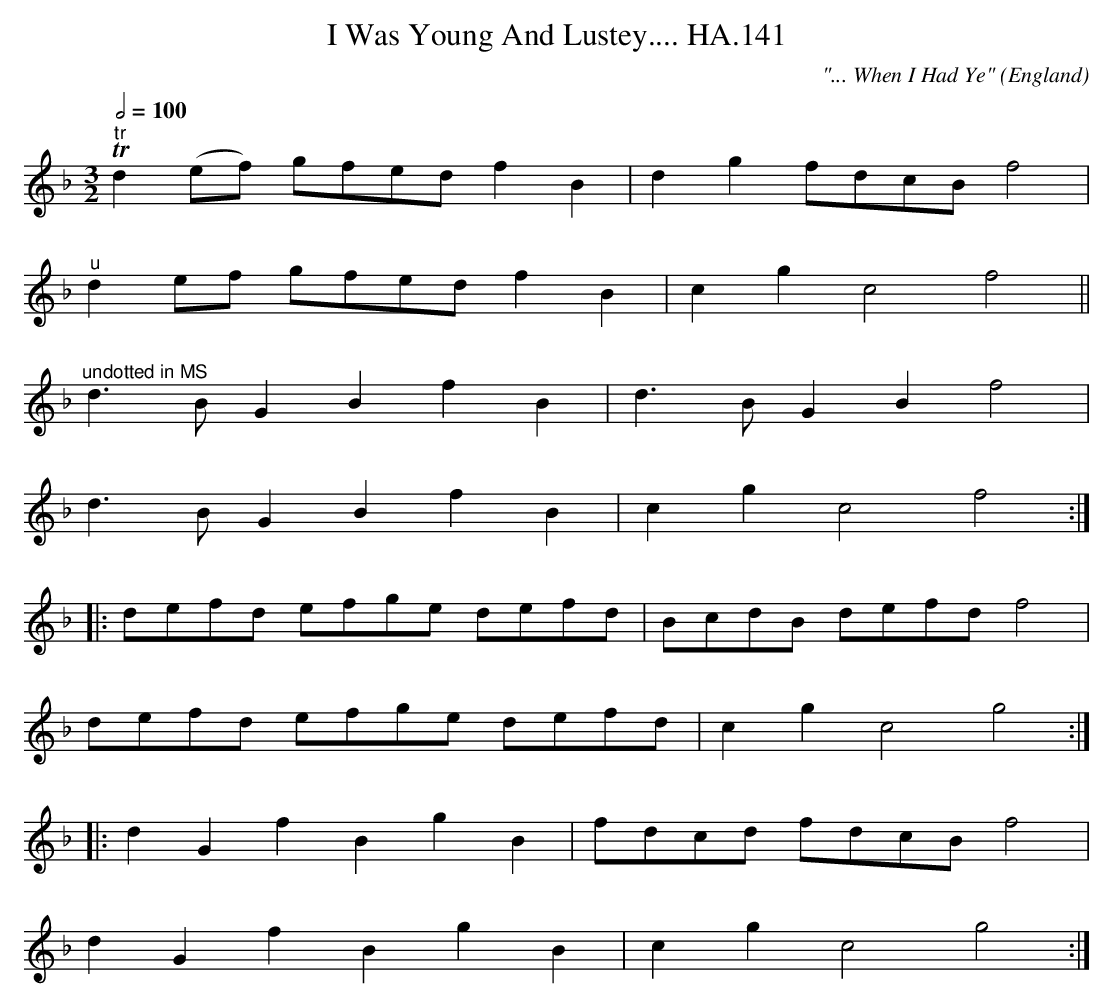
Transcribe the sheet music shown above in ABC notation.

X:1
T:I Was Young And Lustey.... HA.141
C:"... When I Had Ye"
L:1/8
M:3/2
O:England
Q:1/2=100
K:GDor
"^tr"Td2(ef) gfed f2B2|d2g2 fdcB f4|!
"^u"d2 ef gfed f2B2|c2g2c4f4||!
"^undotted in MS"d3BG2B2f2B2|d3BG2B2f4|!
d3BG2B2f2B2|c2g2c4f4:|!
|:defd efge defd|BcdB defd f4|!
defd efge defd|c2g2c4g4:|!
|:d2G2f2B2g2B2|fdcd fdcB f4|!
d2G2f2B2g2B2|c2g2c4g4:|
